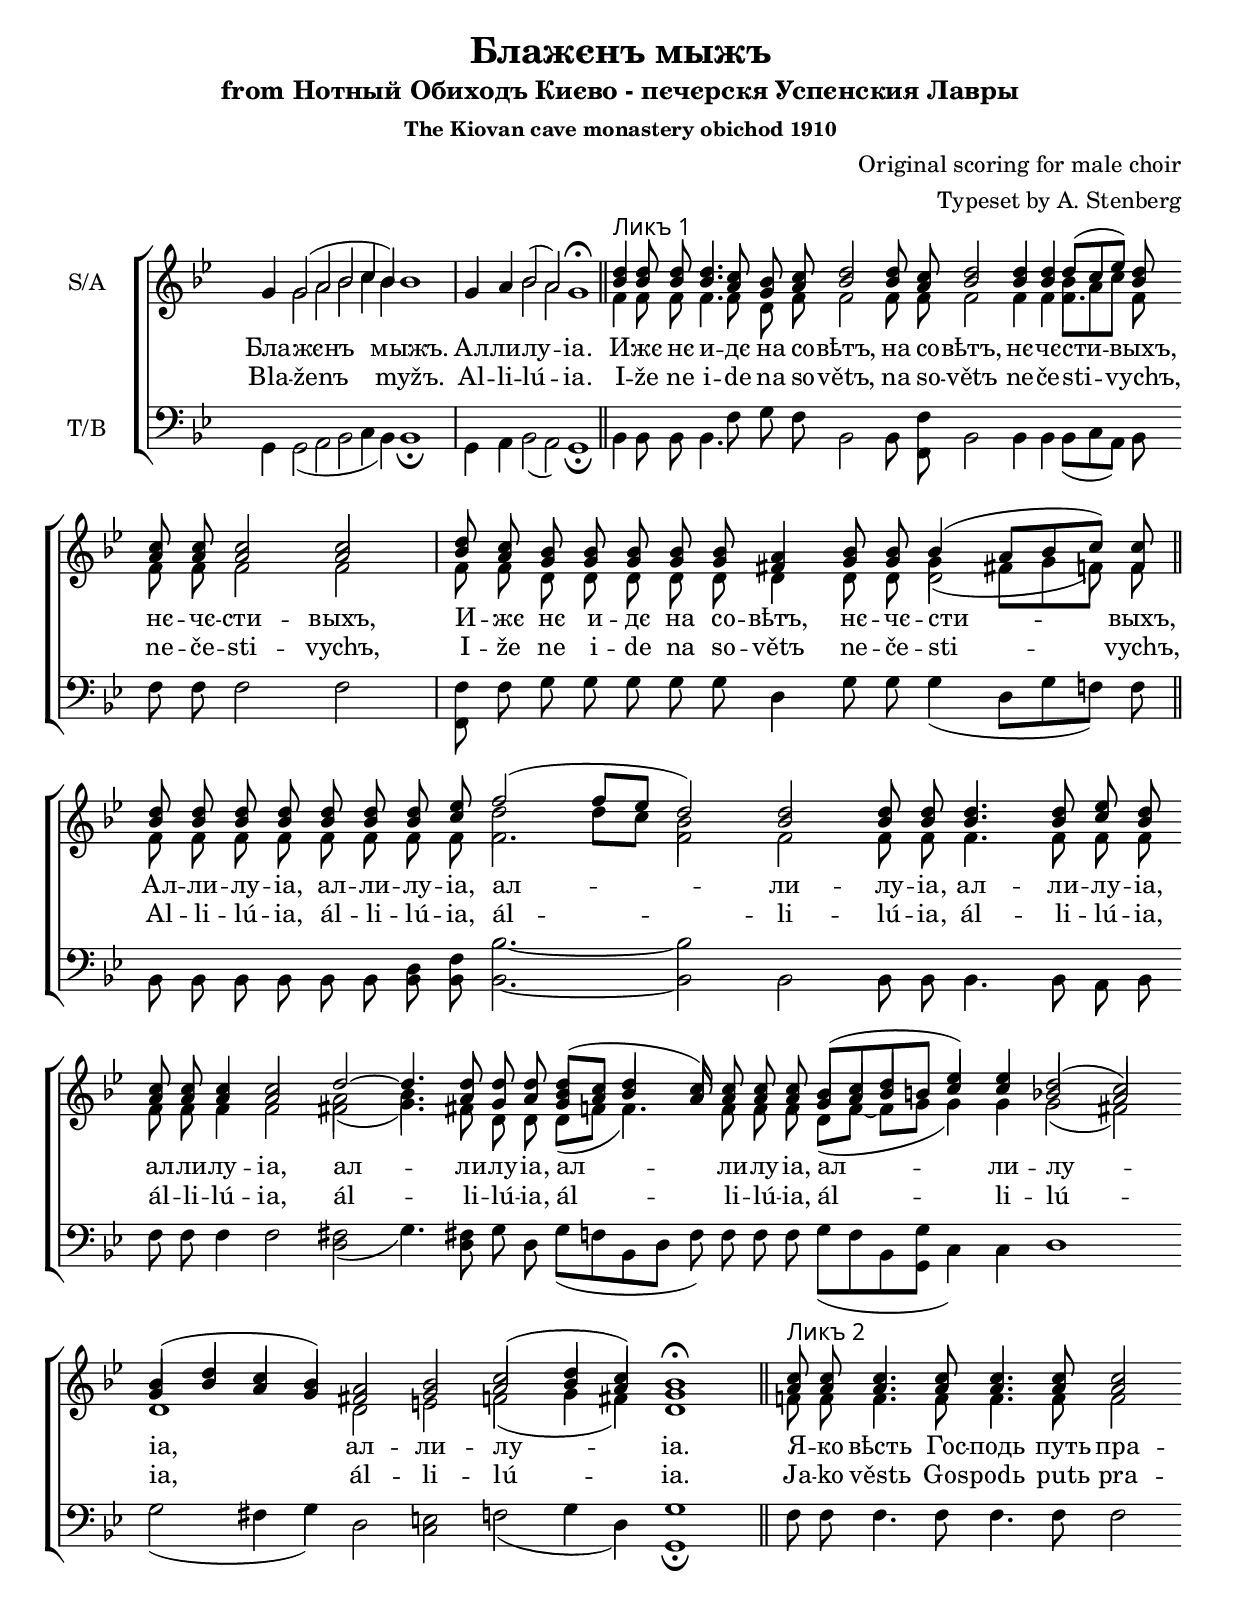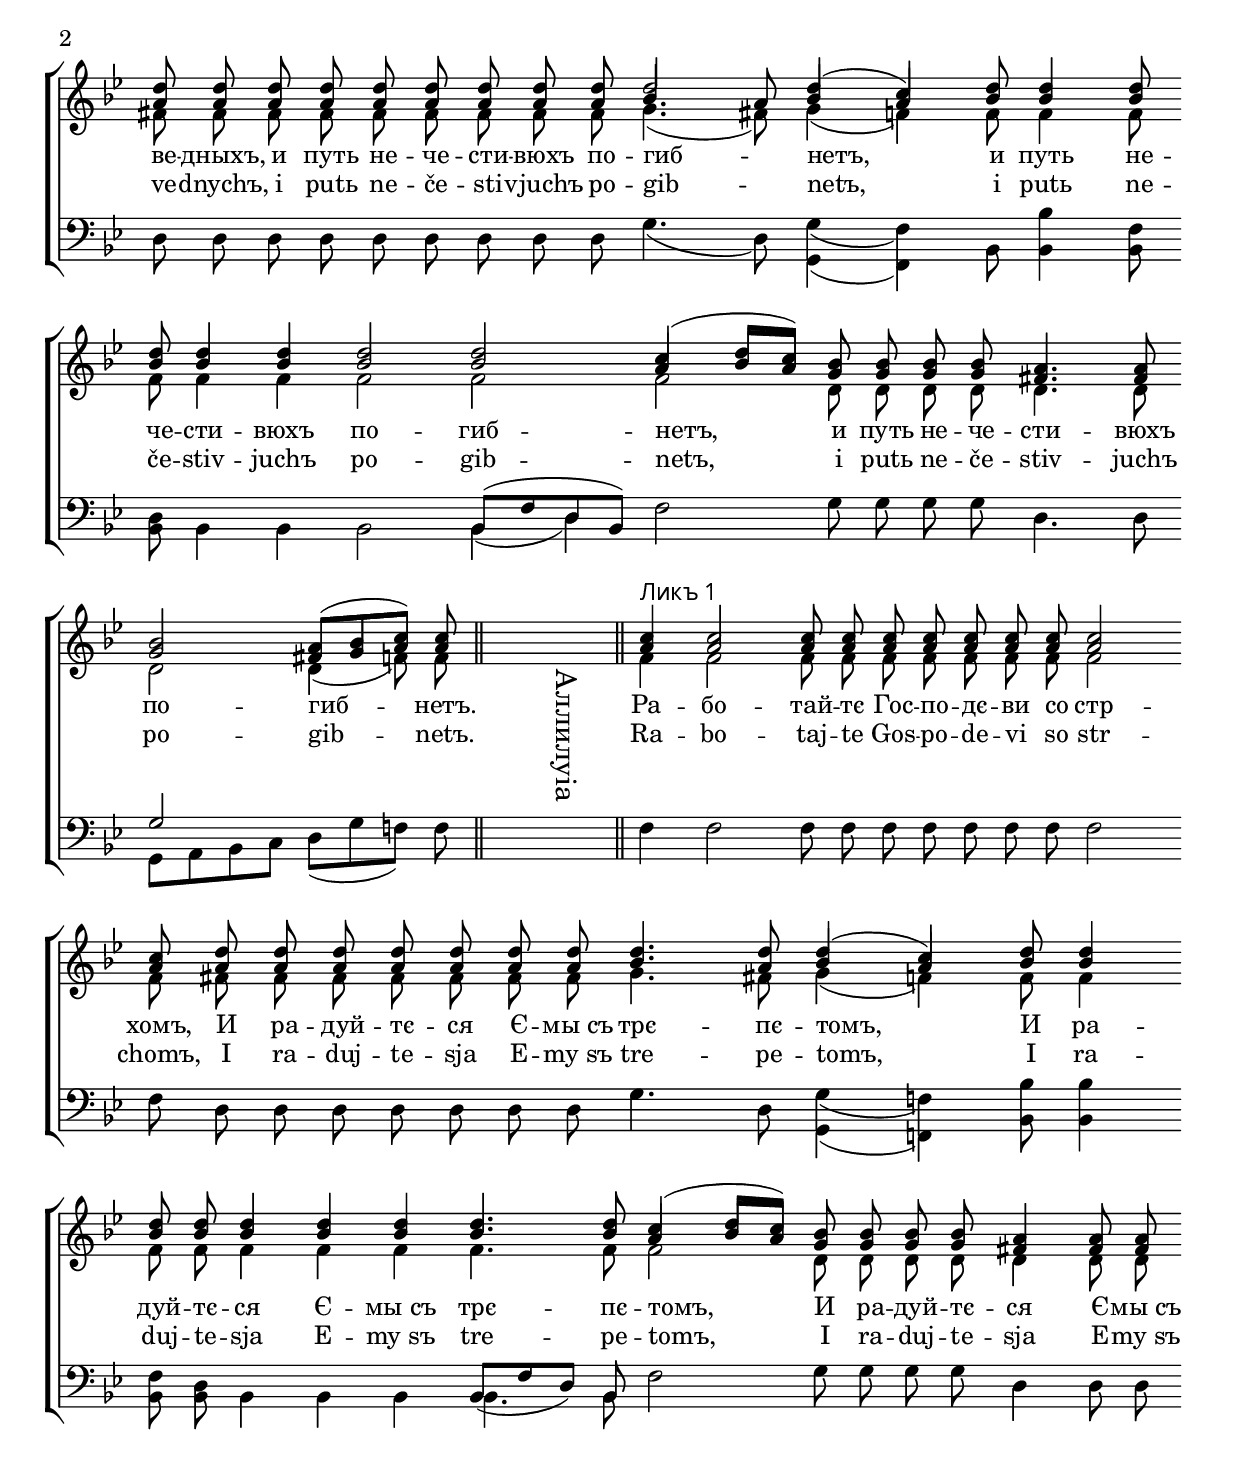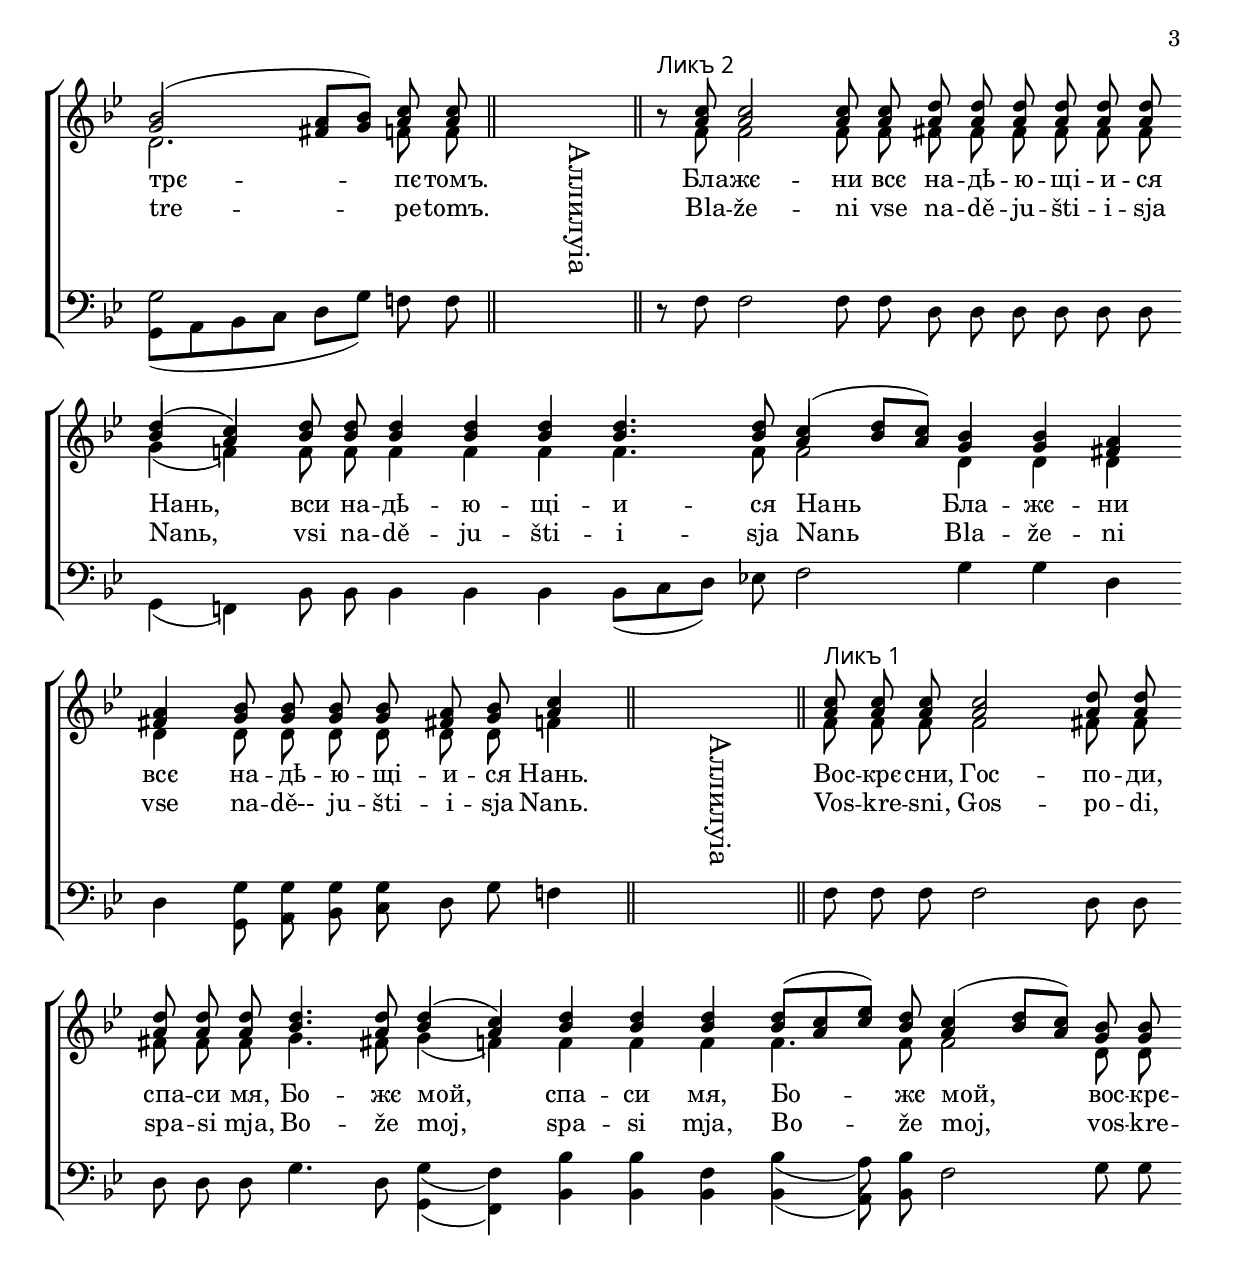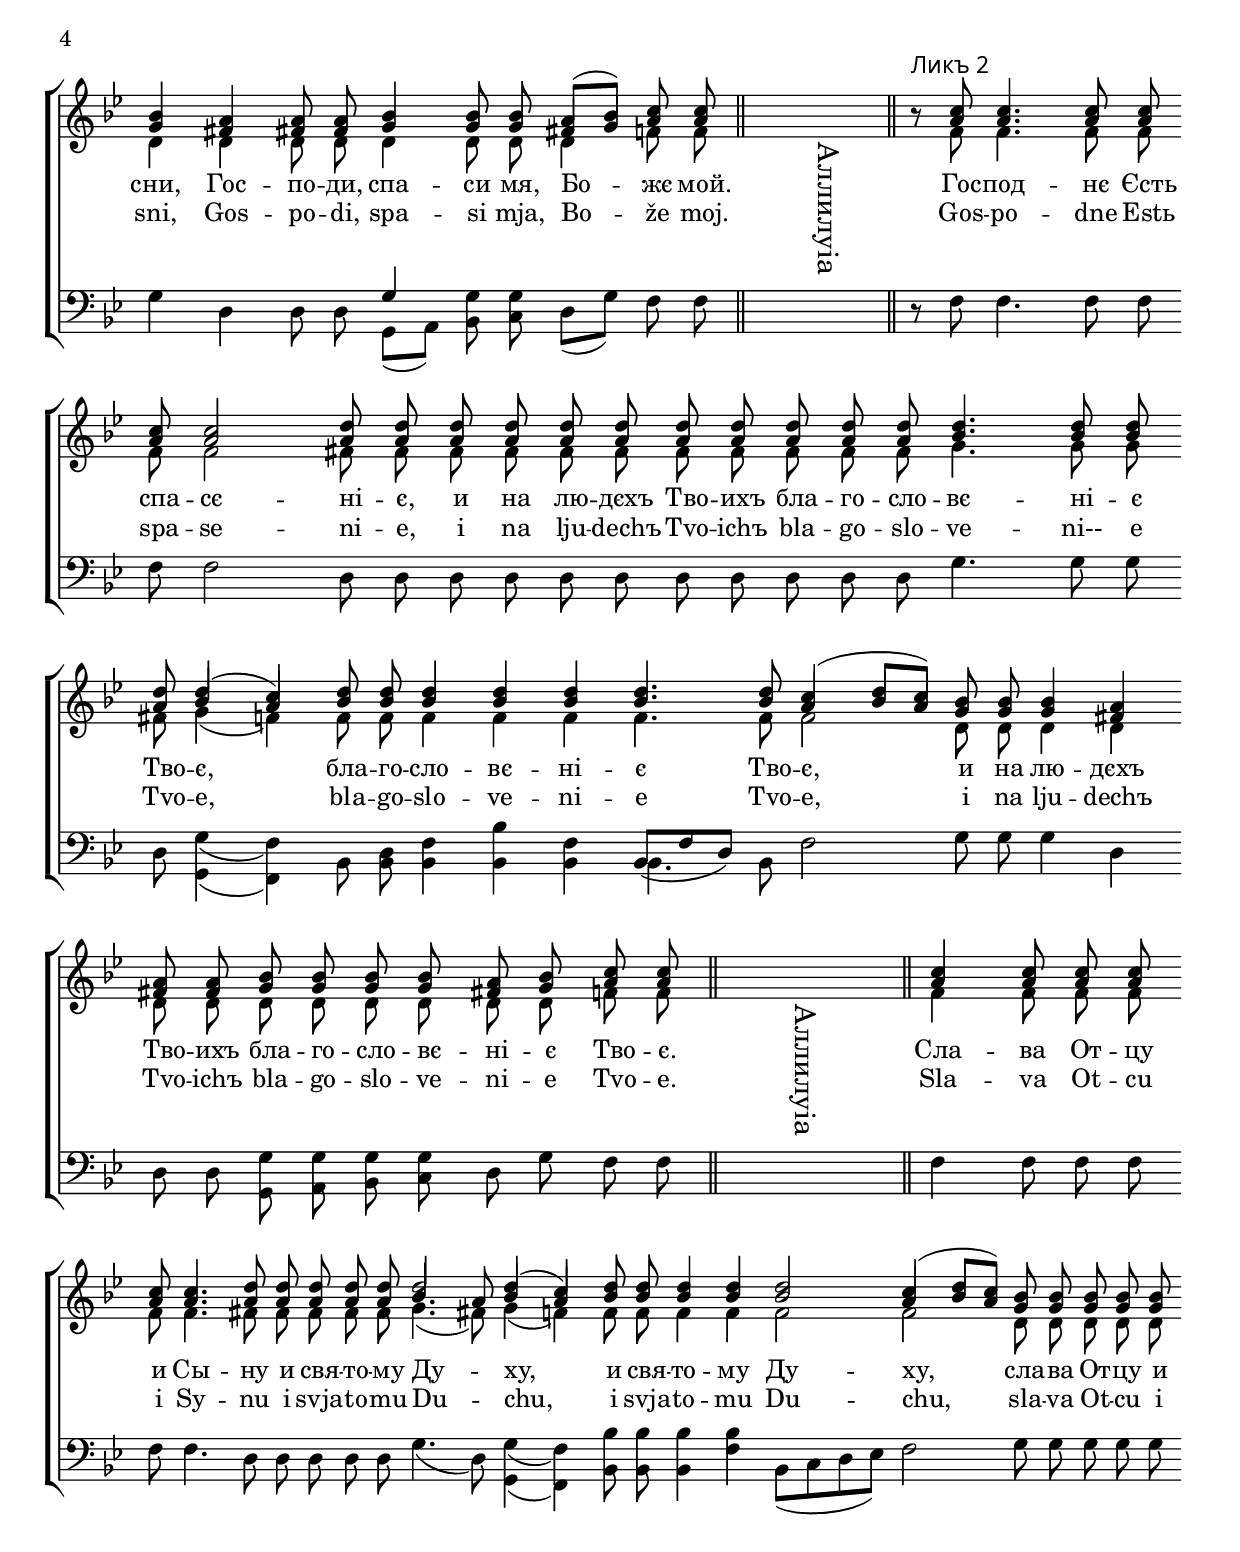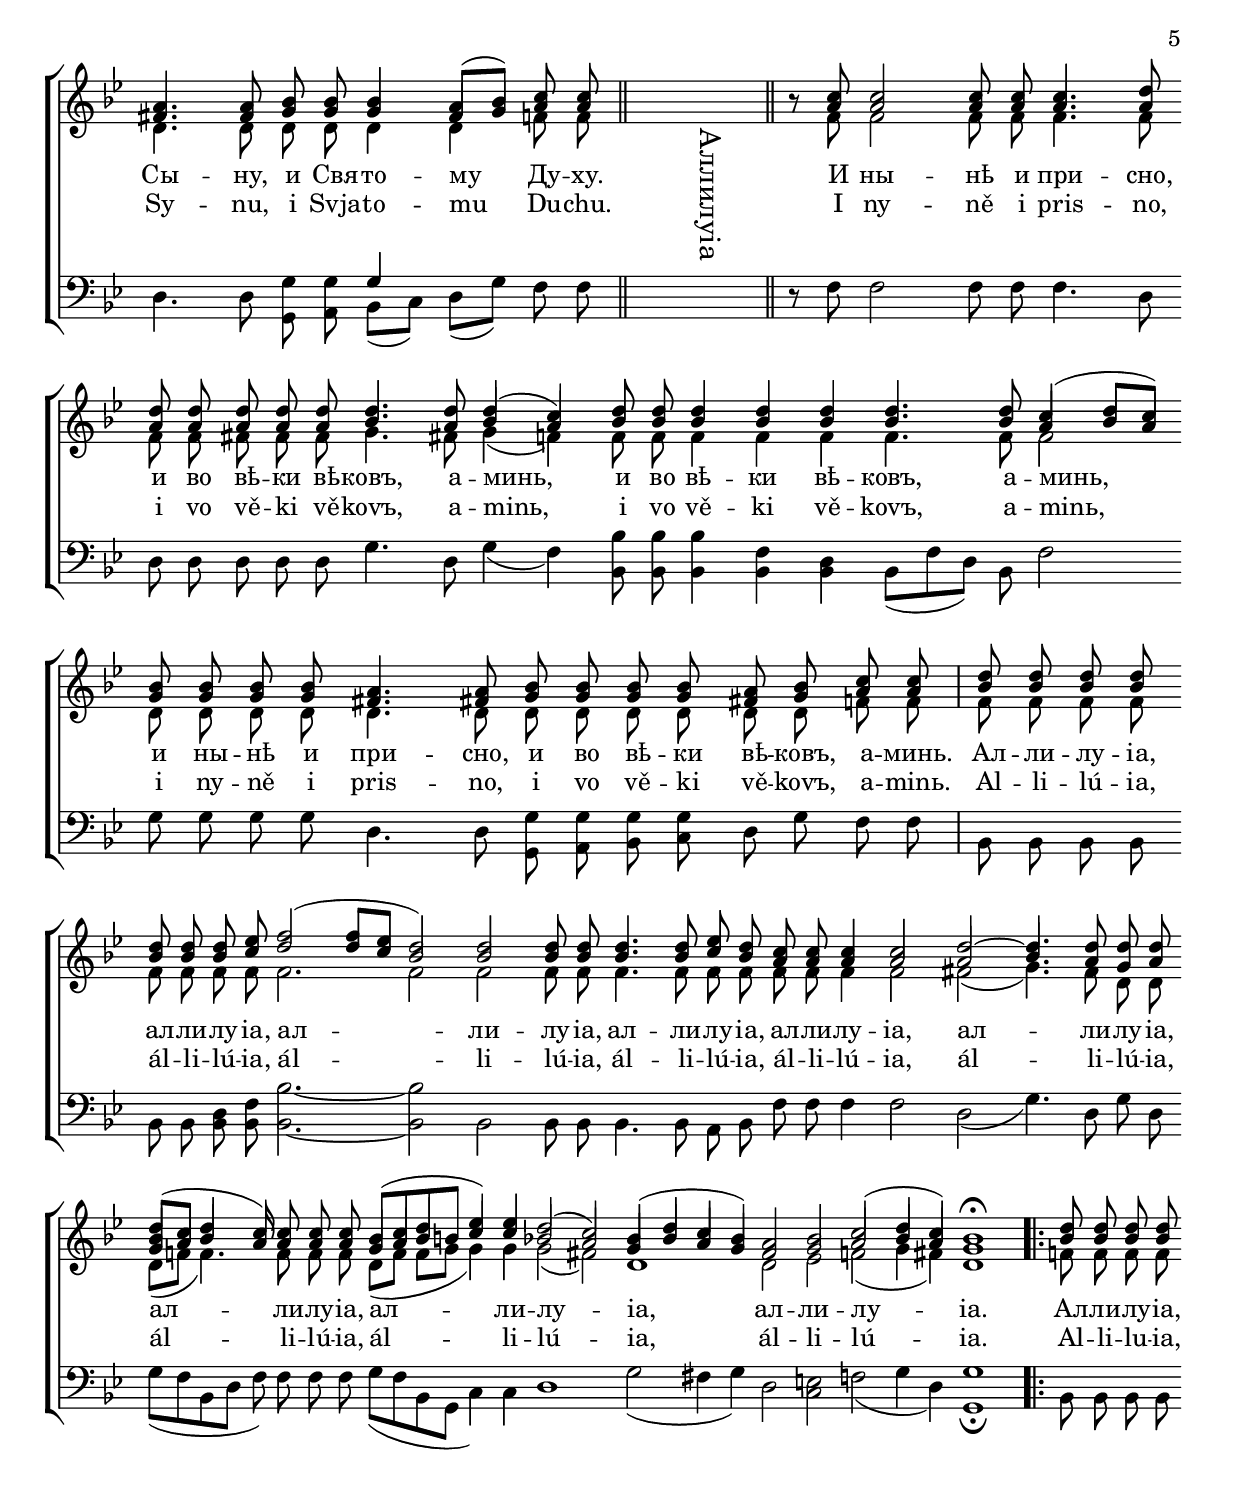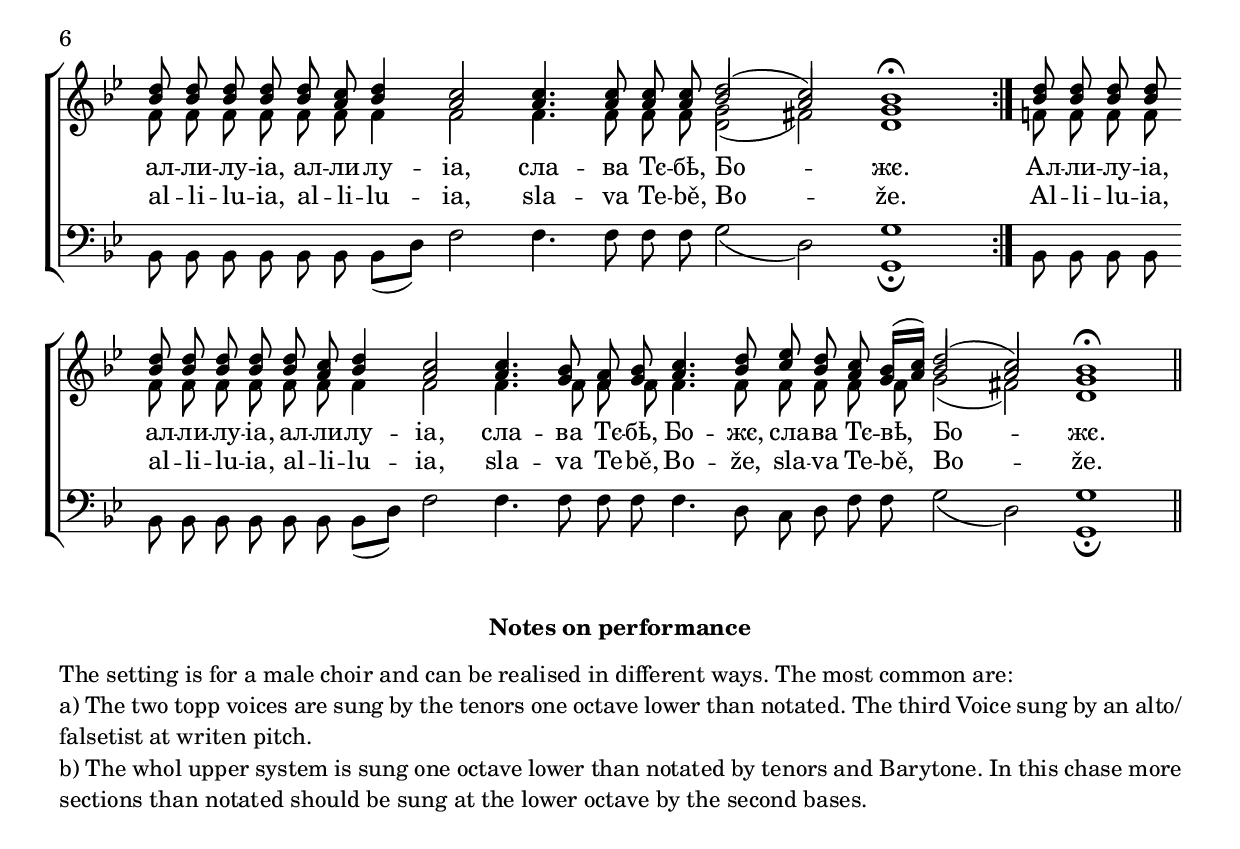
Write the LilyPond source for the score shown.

%%created monday 11.2 2008 kl. 8.20

\version "2.20.0"


\header {

  title = \markup {

                    "Блажєнъ мыжъ"}

  subtitle = \markup {

                      "from Нотный Обиходъ Києво - пєчєрскя Успєнския Лавры" }

  subsubtitle = "The Kiovan cave monastery obichod 1910"
  
  composer = "Original scoring for male choir"

  arranger = "Typeset by A. Stenberg"

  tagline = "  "

}


verse= \lyricmode {

%  \override Score.LyricText.font-name = "ChurchSlavonicTranscript"

  Бла -- жєнъ мыжъ. Ал -- ли -- лy -- iа.

  И -- жє нє и -- дє на cо -- вѣтъ, на со -- вѣтъ, нє -- чє -- сти -- выхъ,

  нє -- чє -- сти -- выхъ,

  И -- жє нє и -- дє  на со -- вѣтъ, нє -- чє -- сти -- выхъ,


  Ал -- ли -- лy -- iа, aл -- ли -- лy -- iа, aл -- ли -- лy -- iа, aл -- ли -- лy -- iа,

  aл -- ли -- лy -- iа, aл -- ли -- лy -- iа, aл -- ли -- лy -- iа, aл -- ли -- лy

  -- iа, aл -- ли -- лy -- iа.


  Я -- ко вѣсть Гос -- подь путь пра -- ве -- дныхъ,

  и путь не -- че -- сти -- вюхъ по -- гиб -- нетъ,

  и путь не -- че -- сти -- вюхъ по -- гиб -- нетъ,

  и путь не -- че -- сти -- вюхъ по -- гиб -- нетъ.


  Ра -- бо -- тай -- тє Гос -- по -- дє -- ви со стр -- хомъ,

  И ра -- дуй -- тє -- ся Є -- мы_съ трє -- пє -- томъ,

  И ра -- дуй -- тє -- ся Є -- мы_съ трє -- пє -- томъ,

  И ра -- дуй -- тє -- ся Є -- мы_съ трє -- пє -- томъ.


  Бла -- жє -- ни всє на -- дѣ -- ю -- щi -- и -- ся Нань,

  вси на -- дѣ -- ю -- щi -- и -- ся Нань

  Бла -- жє -- ни всє на -- дѣ -- ю -- щi -- и -- ся Нань.


  Вос -- крє -- сни, Гос -- по -- ди, спа -- си мя, Бо -- жє мой,

  спа -- си мя, Бо -- жє мой,

  вос -- крє -- сни, Гос -- по -- ди, спа -- си мя, Бо -- жє мой.


  Гос -- под -- нє Єсть

  спа -- сє -- нi -- є, и на лю -- дєхъ Тво -- ихъ

  бла -- го -- сло -- вє -- нi -- є

  Тво -- є, бла -- го -- сло -- вє -- нi -- є Тво -- є,

  и на лю -- дєхъ

  Тво -- ихъ бла -- го -- сло -- вє -- нi -- є Тво -- є.


  Сла -- ва От -- цу

  и Сы -- ну и свя -- то -- му Ду -- ху, и свя -- то -- му Ду -- ху,

  сла -- ва От -- цу и Сы -- ну, и Свя -- то -- му Ду -- ху.


  И ны -- нѣ и при -- сно, и во

  вѣ -- ки вѣ -- ковъ, а -- минь, и во вѣ -- ки вѣ -- ковъ, а -- минь,

  и ны -- нѣ и при -- сно, и во вѣ -- ки вѣ -- ковъ, а -- минь.


  Ал -- ли -- лy -- iа, aл -- ли -- лy -- iа, aл -- ли -- лy -- iа, aл -- ли -- лy -- iа,

  aл -- ли -- лy -- iа, aл -- ли -- лy -- iа, aл -- ли -- лy -- iа, aл -- ли -- лy

  -- iа, aл -- ли -- лy -- iа.


  Ал -- ли -- лу -- iа,

  ал -- ли -- лу -- iа, ал -- ли -- лу -- iа, сла -- ва Тє -- бѣ, Бо -- жє.


  Ал -- ли -- лу -- iа,

  ал -- ли -- лу -- iа, ал -- ли -- лу -- iа, сла -- ва Тє -- бѣ, Бо -- жє,

  сла -- ва Тє -- вѣ, Бо -- жє.

}


verseMidi= \lyricmode {

%  \override Score.LyricText.font-name = "ChurchSlavonicTranscript"

  Бла -- жєнъ мыжъ. Ал -- ли -- лy -- iа.

  И -- жє нє и -- дє на cо -- вѣтъ, на со -- вѣтъ, нє -- чє -- сти -- выхъ,

  нє -- чє -- сти -- выхъ,

  И -- жє нє и -- дє  на со -- вѣтъ, нє -- чє -- сти -- выхъ,


  Ал -- ли -- лy -- iа, aл -- ли -- лy -- iа, aл -- ли -- лy -- iа, aл -- ли -- лy -- iа,

  aл -- ли -- лy -- iа, aл -- ли -- лy -- iа, aл -- ли -- лy -- iа, aл -- ли -- лy

  -- iа, aл -- ли -- лy -- iа.


  Я -- ко вѣсть Гос -- подь путь пра -- ве -- дныхъ,

  и путь не -- че -- сти -- вюхъ по -- гиб -- нетъ,

  и путь не -- че -- сти -- вюхъ по -- гиб -- нетъ,

  и путь не -- че -- сти -- вюхъ по -- гиб -- нетъ.


  Ал -- ли -- лy -- iа, aл -- ли -- лy -- iа, aл -- ли -- лy -- iа, aл -- ли -- лy -- iа,

  aл -- ли -- лy -- iа, aл -- ли -- лy -- iа, aл -- ли -- лy -- iа, aл -- ли -- лy

  -- iа, aл -- ли -- лy -- iа.


  Ра -- бо -- тай -- тє Гос -- по -- дє -- ви со стр -- хомъ,

  И ра -- дуй -- тє -- ся Є -- мы_съ трє -- пє -- томъ,

  И ра -- дуй -- тє -- ся Є -- мы_съ трє -- пє -- томъ,

  И ра -- дуй -- тє -- ся Є -- мы_съ трє -- пє -- томъ.


  Ал -- ли -- лy -- iа, aл -- ли -- лy -- iа, aл -- ли -- лy -- iа, aл -- ли -- лy -- iа,

  aл -- ли -- лy -- iа, aл -- ли -- лy -- iа, aл -- ли -- лy -- iа, aл -- ли -- лy

  -- iа, aл -- ли -- лy -- iа.


  Бла -- жє -- ни всє на -- дѣ -- ю -- щi -- и -- ся Нань,

  вси на -- дѣ -- ю -- щi -- и -- ся Нань

  Бла -- жє -- ни всє на -- дѣ -- ю -- щi -- и -- ся Нань.


  Ал -- ли -- лy -- iа, aл -- ли -- лy -- iа, aл -- ли -- лy -- iа, aл -- ли -- лy -- iа,

  aл -- ли -- лy -- iа, aл -- ли -- лy -- iа, aл -- ли -- лy -- iа, aл -- ли -- лy

  -- iа, aл -- ли -- лy -- iа.


  Вос -- крє -- сни, Гос -- по -- ди, спа -- си мя, Бо -- жє мой,

  спа -- си мя, Бо -- жє мой,

  вос -- крє -- сни, Гос -- по -- ди, спа -- си мя, Бо -- жє мой.


  Ал -- ли -- лy -- iа, aл -- ли -- лy -- iа, aл -- ли -- лy -- iа, aл -- ли -- лy -- iа,

  aл -- ли -- лy -- iа, aл -- ли -- лy -- iа, aл -- ли -- лy -- iа, aл -- ли -- лy

  -- iа, aл -- ли -- лy -- iа.


  Гос -- под -- нє Єсть

  спа -- сє -- нi -- є, и на лю -- дєхъ Тво -- ихъ

  бла -- го -- сло -- вє -- нi -- є

  Тво -- є, бла -- го -- сло -- вє -- нi -- є Тво -- є,

  и на лю -- дєхъ

  Тво -- ихъ бла -- го -- сло -- вє -- нi -- є Тво -- є.


  Сла -- ва От -- цу

  и Сы -- ну и свя -- то -- му Ду -- ху, и свя -- то -- му Ду -- ху,

  сла -- ва От -- цу и Сы -- ну, и Свя -- то -- му Ду -- ху.


  И ны -- нѣ и при -- сно, и во

  вѣ -- ки вѣ -- ковъ, а -- минь, и во вѣ -- ки вѣ -- ковъ, а -- минь,

  и ны -- нѣ и при -- сно, и во вѣ -- ки вѣ -- ковъ, а -- минь.


  Ал -- ли -- лy -- iа, aл -- ли -- лy -- iа, aл -- ли -- лy -- iа, aл -- ли -- лy -- iа,

  aл -- ли -- лy -- iа, aл -- ли -- лy -- iа, aл -- ли -- лy -- iа, aл -- ли -- лy

  -- iа, aл -- ли -- лy -- iа.


  Ал -- ли -- лу -- iа,

  ал -- ли -- лу -- iа, ал -- ли -- лу -- iа, сла -- ва Тє -- бѣ, Бо -- жє.


  Ал -- ли -- лу -- iа,

  ал -- ли -- лу -- iа, ал -- ли -- лу -- iа, сла -- ва Тє -- бѣ, Бо -- жє.


  Ал -- ли -- лу -- iа,

  ал -- ли -- лу -- iа, ал -- ли -- лу -- iа, сла -- ва Тє -- бѣ, Бо -- жє,

  сла -- ва Тє -- вѣ, Бо -- жє.

}



verseTrL = \lyricmode {

  Bla -- ženъ myžъ. Al -- li -- lú -- іa.

  I -- že ne i -- de na so -- větъ, na so -- větъ ne -- če -- sti -- vychъ,

  ne -- če -- sti -- vychъ,

  I -- že ne i -- de na so -- větъ ne -- če -- sti -- vychъ,


  Al -- li -- lú -- іa, ál -- li -- lú -- іa, ál -- li -- lú -- іa, ál -- li -- lú -- іa,

  ál -- li -- lú -- іa, ál -- li -- lú -- іa, ál -- li -- lú -- іa, ál -- li -- lú -- іa, ál -- li -- lú -- іa.


  Ja -- ko věstь Gos -- podь putь pra -- ve -- dnychъ,

  i putь ne -- če -- sti -- vjuchъ po -- gib -- netъ,

  i putь ne -- če -- stiv -- juchъ po -- gib -- netъ,

  i putь ne -- če -- stiv -- juchъ po -- gib -- netъ.


  Ra -- bo -- taj -- te Gos -- po -- de -- vi so str -- chomъ,

  I ra -- duj -- te -- sja E -- "my sъ" tre -- pe -- tomъ,

  I ra -- duj -- te -- sja E -- "my sъ" tre -- pe -- tomъ,

  I ra -- duj -- te -- sja E -- "my sъ" tre -- pe -- tomъ.


  Bla -- že -- ni vse na -- dě -- ju -- štі -- i -- sja Nanь,

  vsi na -- dě -- ju -- štі -- i -- sja Nanь

  Bla -- že -- ni vse na -- dě-- ju -- štі -- i -- sja Nanь.


  Vos -- kre -- sni, Gos -- po -- di, spa -- si mja,

  Bo -- že moj,

  spa -- si mja, Bo -- že moj,

  vos -- kre -- sni, Gos -- po -- di, spa -- si mja,

  Bo -- že moj.


  Gos -- po -- dne Estь

  spa -- se -- nі -- e, i na lju -- dechъ Tvo -- ichъ

  bla -- go -- slo -- ve -- nі-- e

  Tvo -- e, bla -- go -- slo -- ve -- nі -- e Tvo -- e,

  i na lju -- dechъ

  Tvo -- ichъ bla -- go -- slo -- ve -- nі -- e Tvo -- e.


  Sla -- va Ot -- cu

  i Sy -- nu i svja -- to -- mu Du -- chu, i svja -- to -- mu Du -- chu,

  sla -- va Ot -- cu i Sy -- nu, i Svja -- to -- mu Du -- chu.


  I ny -- ně i pris -- no, i vo

  vě -- ki vě -- kovъ, a -- minь, i vo vě -- ki vě -- kovъ, a -- minь,

  i ny -- ně i pris -- no, i vo vě -- ki vě -- kovъ, a -- minь.


  Al -- li -- lú -- іa, ál -- li -- lú -- іa, ál -- li -- lú -- іa, ál -- li -- lú -- іa,

  ál -- li -- lú -- іa, ál -- li -- lú -- іa, ál -- li -- lú -- іa, ál -- li -- lú -- іa, ál -- li -- lú -- іa.


  Al -- li -- lu -- іa,

  al -- li -- lu -- іa, al -- li -- lu -- іa, sla -- va Te -- bě, Bo -- že.


  Al -- li -- lu -- іa,

  al -- li -- lu -- іa, al -- li -- lu -- іa, sla -- va Te -- bě, Bo -- že,

  sla -- va Te -- bě, Bo -- že.

}

verseTrLmidi = \lyricmode {

  Bla -- ženъ myžъ. Al -- li -- lú -- іa.

  I -- že ne i -- de na [s]o -- větъ, na so -- větъ ne -- če -- sti -- vychъ,

  ne -- če -- sti -- vychъ,

  I -- že ne i -- de na so -- větъ ne -- če -- sti -- vychъ,


  Al -- li -- lú -- іa, ál -- li -- lú -- іa, ál -- li -- lú -- іa, ál -- li -- lú -- іa,

  ál -- li -- lú -- іa, ál -- li -- lú -- іa, ál -- li -- lú -- іa, ál -- li -- lú -- іa, ál -- li -- lú -- іa.


  Ja -- ko věstь Gos -- podь putь pra -- ve -- dnychъ,

  i putь ne -- če -- sti -- vjuchъ po -- gib -- netъ,

  i putь ne -- če -- stiv -- juchъ po -- gib -- netъ,

  i putь ne -- če -- stiv -- juchъ po -- gib -- netъ.


  Al -- li -- lú -- іa, ál -- li -- lú -- іa, ál -- li -- lú -- іa, ál -- li -- lú -- іa,

  ál -- li -- lú -- іa, ál -- li -- lú -- іa, ál -- li -- lú -- іa, ál -- li -- lú -- іa, ál -- li -- lú -- іa.


  Ra -- bo -- taj -- te Gos -- po -- de -- vi so str -- chomъ,

  I ra -- duj -- te -- sja E -- "my sъ" tre -- pe -- tomъ,

  I ra -- duj -- te -- sja E -- "my sъ" tre -- pe -- tomъ,

  I ra -- duj -- te -- sja E -- "my sъ" tre -- pe -- tomъ.


  Al -- li -- lú -- іa, ál -- li -- lú -- іa, ál -- li -- lú -- іa, ál -- li -- lú -- іa,

  ál -- li -- lú -- іa, ál -- li -- lú -- іa, ál -- li -- lú -- іa, ál -- li -- lú -- іa, ál -- li -- lú -- іa.


  Bla -- že -- ni vse na -- dě -- ju -- štі -- i -- sja Nanь,

  vsi na -- dě -- ju -- štі -- i -- sja Nanь

  Bla -- že -- ni vse na -- dě-- ju -- štі -- i -- sja Nanь.


  Al -- li -- lú -- іa, ál -- li -- lú -- іa, ál -- li -- lú -- іa, ál -- li -- lú -- іa,

  ál -- li -- lú -- іa, ál -- li -- lú -- іa, ál -- li -- lú -- іa, ál -- li -- lú -- іa, ál -- li -- lú -- іa.


  Vos -- kre -- sni, Gos -- po -- di, spa -- si mja,

  Bo -- že moj,

  spa -- si mja, Bo -- že moj,

  vos -- kre -- sni, Gos -- po -- di, spa -- si mja,

  Bo -- že moj.


  Al -- li -- lú -- іa, ál -- li -- lú -- іa, ál -- li -- lú -- іa, ál -- li -- lú -- іa,

  ál -- li -- lú -- іa, ál -- li -- lú -- іa, ál -- li -- lú -- іa, ál -- li -- lú -- іa, ál -- li -- lú -- іa.


  Gos -- po -- dne Estь

  spa -- se -- nі -- e, i na lju -- dechъ Tvo -- ichъ

  bla -- go -- slo -- ve -- nі-- e

  Tvo -- e, bla -- go -- slo -- ve -- nі -- e Tvo -- e,

  i na lju -- dechъ

  Tvo -- ichъ bla -- go -- slo -- ve -- nі -- e Tvo -- e.


  Al -- li -- lú -- іa, ál -- li -- lú -- іa, ál -- li -- lú -- іa, ál -- li -- lú -- іa,

  ál -- li -- lú -- іa, ál -- li -- lú -- іa, ál -- li -- lú -- іa, ál -- li -- lú -- іa, ál -- li -- lú -- іa.


  Sla -- va Ot -- cu

  i Sy -- nu i svja -- to -- mu Du -- chu, i svja -- to -- mu Du -- chu,

  sla -- va Ot -- cu i Sy -- nu, i Svja -- to -- mu Du -- chu.


  Al -- li -- lú -- іa, ál -- li -- lú -- іa, ál -- li -- lú -- іa, ál -- li -- lú -- іa,

  ál -- li -- lú -- іa, ál -- li -- lú -- іa, ál -- li -- lú -- іa, ál -- li -- lú -- іa, ál -- li -- lú -- іa.


  I ny -- ně i pris -- no, i vo

  vě -- ki vě -- kovъ, a -- minь, i vo vě -- ki vě -- kovъ, a -- minь,

  i ny -- ně i pris -- no, i vo vě -- ki vě -- kovъ, a -- minь.


  Al -- li -- lú -- іa, ál -- li -- lú -- іa, ál -- li -- lú -- іa, ál -- li -- lú -- іa,

  ál -- li -- lú -- іa, ál -- li -- lú -- іa, ál -- li -- lú -- іa, ál -- li -- lú -- іa, ál -- li -- lú -- іa.


  Al -- li -- lu -- іa,

  al -- li -- lu -- іa, al -- li -- lu -- іa, sla -- va Te -- bě, Bo -- že.


  Al -- li -- lu -- іa,

  al -- li -- lu -- іa, al -- li -- lu -- іa, sla -- va Te -- bě, Bo -- že.


  Al -- li -- lu -- іa,

  al -- li -- lu -- іa, al -- li -- lu -- іa, sla -- va Te -- bě, Bo -- že,

  sla -- va Te -- bě, Bo -- že.

}

blachen_myz_soprano = {

  %s4 s1*3

  %s2 s1*2

  	g4 g2( a bes c4 bes) bes1  \bar "|"

  	g4 a bes2( a) g1-\fermata \bar "||"


  d'4%^\markup {\override #'(font-name . "ChurchSlavonicTranscript") "Ликъ 1"}

  d8 d d4. c8 bes c d2 d8 c d2 d4 d d8[( c es]) d \break \bar ""

  c8 c c2 c \bar "|"

  d8 c bes bes bes bes bes a4 bes8 bes bes4( a8[ bes c]) c \break \bar "||"

}

alliluia_soprano = {

  d8 d d d d d d es f2( f8[ es] d2) d d8 d d4. d8 es d \break \bar ""

  c8 c c4 c2 d2~ d4. d8 d d d[( c] d4 c8) c c c \once \override Voice.Beam.transparent =##t bes[\melisma c] d4 es4\melismaEnd es d2( c) \break \bar ""

  bes4( d c bes) a2 bes c( d4 c) bes1-\fermata \noBreak \bar "||"

}

jako_vest_soprano = {

  c8%^\markup {\override #'(font-name . "ChurchSlavonicTranscript") "Ликъ 2"}

  c c4. c8 c4. c8 c2 \break \bar ""

  d8 d d d d d d d d d2 d4( c) d8 d4 d8 \break \bar ""

  d8 d4 d d2 d c4( d8[ c]) bes bes bes bes a4. a8 \break \bar ""

  bes2 a8[( bes c]) c \bar "||"

}

Alliluia_rest = {

  s1 \bar "||"

}

rabotaite_gospode_soprano = {

  c4%^\markup {\override #'(font-name . "ChurchSlavonicTranscript") "Ликъ 1"}

  c2 c8 c c c c c c c2 \break \bar ""

  c8 d d d d d d d d4. d8 d4( c) d8 d4 \break \bar ""

  d8 d d4 d d d4. d8 c4( d8[ c]) bes8 bes bes bes a4 a8 a \break \bar ""

  bes2( a8[ bes]) c c \bar "||"

}

blachen_vse_soprano = {
  s8

  %b8\rest%^\markup {\override #'(font-name . "ChurchSlavonicTranscript") "Ликъ 2"}

  c8 c2 c8 c d d d d d d \break \bar ""

  d4( c) d8 d d4 d d d4. d8 c4( d8[ c]) bes4 bes a \break \bar ""

  a bes8 bes bes bes a bes c4

  \bar "||"

}

voskresni_gospodi_soprano = {

  c8  c c c2 d8 d \break \bar ""

  d8 d d d4. d8 d4( c) d d d d8[( c es]) d c4( d8[ c]) bes bes \break \bar ""

  bes4 a a8 a bes4 bes8 bes a[( bes]) c c \bar "||"

}

gospodne_est_soprano = {
  s8

  %b8\rest^\markup {\override #'(font-name . "ChurchSlavonicTranscript") "Ликъ 2"}

  c8 c4. c8 c \break \bar ""

  c8 c2 d8 d d d d d d d d d d d4. d8 d \break \bar ""

  d8 d4( c) d8 d d4 d d d4. d8 c4( d8[ c]) bes bes bes4 a \break \bar ""

  a8 a bes bes bes bes a bes c c \bar "||"

}

slava_otsu_soprano = {

  c4 c8 c c \break \bar ""

  c8 c4. d8 d d d d d2 d4( c) d8 d d4 d d2 c4( d8[ c])

  bes8 bes bes bes  bes \break \bar "" a4. a8 bes8 bes bes4 a8[( bes])c c \bar "||"

}

i_ninje_soprano = {

  s8 c8 c2 c8 c c4. d8 \break \bar "" d d

  d8 d d d4. d8 d4( c) d8 d d4 d d d4. d8 c4( d8[ c]) \break \bar ""

  bes8 bes bes bes a4. a8 bes8 bes bes bes a bes c c \bar "|"


  d8 d d d \break \bar ""

  d d d es f2( f8[ es] d2) d d8 d d4. d8 es d c8 c c4 c2 d2~ d4. d8 d d \break \bar""

  d[( c] d4 c8) c c c \once \override Voice.Beam.transparent =##t bes[ c] d4 es4 es d2( c) bes4( d c bes) a2 bes

  c( d4 c) bes1-\fermata \noBreak


  \repeat volta2 {

    d8 d d d \break \bar ""

    d d d d d c d4 c2 c4. c8 c c d2( c) bes1-\fermata

  }


  d8 d d d \break \bar ""

  d8 d d d d c d4 c2 c4. bes8 a bes c4. d8 es d c s8

  d2( c) bes1-\fermata \bar "||"

}

soprano = \relative c'' {

  \cadenzaOn

  \autoBeamOff

  \stemUp

  \slurUp

  \blachen_myz_soprano

  \alliluia_soprano

  \jako_vest_soprano

  \Alliluia_rest

  \rabotaite_gospode_soprano

  \Alliluia_rest

  \blachen_vse_soprano

  \Alliluia_rest

  \voskresni_gospodi_soprano

  \Alliluia_rest

  \gospodne_est_soprano

  \Alliluia_rest

  \slava_otsu_soprano

  \Alliluia_rest

  \i_ninje_soprano

}

blachen_myz_alto = {

  s4 s1*3

  s2 s1*2


  f4 f8 f f4. f8 d f f2 f8 f f2 f4 f f4. f8

  f8 f f2 f

  f8 f d d d d d d4 d8 d d2( f8) f

}

alliluja_alto = {

  f8 f f f f f f f f2. f2 f f8 f f 4. f8 f f

  f8 f f4 f2 fis( g4.) fis!8 d d d[( f] f4.) f8 f f d[( f~] f[ g] g4) g g2( fis)

  d1 d2 e2 f2( g4 fis) d1


}

jako_vjest_alto = {

  f8 f f4. f8 f4. f8 f2

  fis8 fis fis fis fis fis fis fis fis g4.( fis!8) g4( f) f8 f4 f8

  f f4 f f2 f f2 d8 d d d d4. d8

  d2 d4( f8) f

}

Alliluia_rest = {

  s1

}

rabotaite_gospode_alto = {

  f4 f2 f8 f f f f f f f2

  f8 fis fis fis fis fis fis fis g4. fis!8 g4( f) f8 f4

  f8 f f4 f f f4. f8 f2 d8 d d d d4 d8 d

  d2. f!8 f

}

blachen_vse_alto = {

  s8 f8 f2 f8 f fis! fis fis fis fis fis

  g4( f!) f8 f f4 f f f4. f8 f2 d4 d d

  d4 d8 d d d d d f!4

}

voskreseni_gospodi_alto = {

  f8 f f f2 fis!8 fis

  fis!8 fis fis g4. fis!8 g4( f) f f f f4. f8 f2 d8 d

  d4 d d8 d d4 d8 d d4 f8 f

}

gospodne_est_alto = {

  s8 f8 f4. f8 f

  f8 f2 fis!8 fis fis fis fis fis fis fis fis fis fis g4. g8 g

  fis!8 g4( f) f8 f f4 f f f4. f8 f2 d8 d d4 d

  d8 d d d d d d d f! f

}

slava_otsu_alto = {

  f4 f8 f f

  f8 f4. fis!8 fis fis fis fis g4.(  fis!8) g4( f!) f8 f f4 f f2 f

  d8 d d d d d4. d8 d d d4 d f!8 f

}

i_ninje_alto = {


  s8 f8 f2 f8 f f4. f8 f f

  fis!8 fis fis g4. fis!8 g4( f) f8 f f4 f f f4. f8 f2

  d8 d d d d4. d8 d d d d d d f! f

  f8 f f f

  f f f f f2. f2 f f8 f f 4. f8 f f f8 f f4 f2 fis( g4.) fis8 d d

  d[( f] f4.) f8 f f d[( f] f[ g] g4) g g2( fis) d1 d2 e2 f2( g4 fis) d1


  \repeat volta2 {
    f8 f f f

    f f f f f f f4 f2 f4. f8 f f <g d>2( fis) d1

  }
  f8 f f f

  f8 f f f f f f4 f2 f4. f8 f f f4. f8 f f f f g2( fis) d1

}

alto = {

  \autoBeamOff

  \blachen_myz_alto

  \alliluja_alto

  \jako_vjest_alto

  \Alliluia_rest

  \rabotaite_gospode_alto

  \Alliluia_rest

  \blachen_vse_alto

  \Alliluia_rest

  \voskreseni_gospodi_alto

  \Alliluia_rest

  \gospodne_est_alto

  \Alliluia_rest

  \slava_otsu_alto

  \Alliluia_rest

  \i_ninje_alto


}


blachen_myz-Tenor = {

  %	s4 s1*3

  %	s2 s1*2

  g'4 g2\melisma a bes c4 bes\melismaEnd bes1  \bar "|"

  g4 a bes2\melisma a\melismaEnd g1-\fermata \bar "||"

  bes4^\markup {\override #'(font-name . "ChurchSlavonicTranscript") "Ликъ 1"}

  bes8 bes bes4. a8 g a bes2 bes8 a bes2 bes4 bes bes8[\melisma a c]\melismaEnd bes

  a8 a a2 a

  bes8 a g g g g g fis4 g8 g g4\melisma fis!8[ g f]\melismaEnd f


}

alleluia_tenor = {

  bes8 bes bes bes bes bes bes c d2\melisma d8[ c] bes2\melismaEnd bes2 bes8 bes bes4. bes8 c bes

  a8 a a4 a2 a2\melisma bes4.\melismaEnd a8 g8 a \stemUp \once \override Voice.Beam.transparent =##t <bes g>[\melisma a]  bes4 a8\melismaEnd a8 a a \once \slurUp g[( a bes b] c4) c bes2\melisma a\melismaEnd

  g4\melisma bes a g\melismaEnd fis!2 g a2\melisma bes4 a\melismaEnd g1


}

jako_vjest_tenor = {

  a8^\markup {\override #'(font-name . "ChurchSlavonicTranscript") "Ликъ 2"}

  a a4. a8 a4. a8 a2

  a8 a a a a a a a a bes4.\melisma a8\melismaEnd bes4\melisma a\melismaEnd bes8 bes4 bes8

  bes8 bes4 bes bes2 bes a4\melisma bes8[ a]\melismaEnd g8 g g g fis4. fis8

  g2 fis!8[\melisma g a]\melismaEnd a

}

alleluia_repete_tenor = {

  s2_\markup {  \rotate #-90.0  {  \huge  "Аллилуiа" }} s2

}

Rabotajte_gospode_tenor = {

  a4^\markup {\override #'(font-name . "ChurchSlavonicTranscript") "Ликъ 1"}

  a2 a8 a a a a a a a2

  a8 a a a a a a a bes4. a8 bes4\melisma a\melismaEnd bes8 bes4

  bes8 bes bes4 bes bes bes4. bes8 a4\melisma bes8[ a]\melismaEnd g8 g g g fis4 fis8 fis

  g2\melisma \once \override Voice.Beam.transparent =##t fis!8[ g]\melismaEnd a8 a

}

blacheni_vse_tenor = {

  bes8\rest^\markup {\override #'(font-name . "ChurchSlavonicTranscript") "Ликъ 2"}

  a8 a2 a8 a a a a a a a

  bes4\melisma a\melismaEnd bes8 bes bes4 bes bes bes4. bes8 a4\melisma \once \override Voice.Beam.transparent =##t bes8[ a]\melismaEnd g4 g fis

  fis!4 g8 g g g fis! g a4

}

voskresni_gospod_tenor = {

  a8^\markup {\override #'(font-name . "ChurchSlavonicTranscript") "Ликъ 1"} a a a2 a8 a

  a8 a a bes4. a8 bes4\melisma a\melismaEnd bes4 bes bes \once \override Voice.Beam.transparent =##t bes8[\melisma a c]\melismaEnd bes a4\melisma \once \override Voice.Beam.transparent =##t bes8[ a]\melismaEnd g8 g

  g4 fis! fis!8 fis g4 g8 g \once \override Voice.Beam.transparent =##t fis!8[\melisma g]\melismaEnd a a

}

gospodne_est_tenor = {

  b8\rest^\markup {\override #'(font-name . "ChurchSlavonicTranscript") "Ликъ 2"}

  a8 a4. a8 a

  a a2 a8 a a a a a a a a a a bes4. bes8 bes

  a8 bes4\melisma a\melismaEnd bes8 bes bes4 bes bes bes4. bes8 a4\melisma \once \override Voice.Beam.transparent =##t bes8[ a]\melismaEnd g g g4 fis!

  fis!8 fis g g g g fis! g a a

}

slava_otsu_tenor = {

  a4 a8 a a

  a8 a4. a8 a a a a bes4.\melisma a8\melismaEnd bes4\melisma a\melismaEnd bes8 bes bes4 bes bes2 a4\melisma \once \override Voice.Beam.transparent =##t bes8[ a]\melismaEnd

  g8 g g g g fis!4. fis8 g g g4 \once \override Voice.Beam.transparent =##t fis8[\melisma g]\melismaEnd a a



}

i_nyne_tenor = {

  b8 \rest a8 a2 a8 a a4. a8 a a

  a8 a a bes4. a8 bes4\melisma a\melismaEnd bes8 bes bes4 bes bes bes4. bes8 a4\melisma \once \override Voice.Beam.transparent =##t bes8[ a]\melismaEnd

  g8 g g g fis!4. fis!8 g8 g g g fis! g a a

  bes8 bes bes bes

  bes bes bes c d2(   d8[ c] bes2) bes2 bes8 bes bes4. bes8 c bes a8 a a4 a2 a2\melisma bes4.\melismaEnd a8 g8 a

  \once \override Voice.Beam.transparent =##t <bes g>[\melisma a] bes4 a8\melismaEnd a8 a a \slurUp g[( a bes b] c4) c bes2\melisma a\melismaEnd

  g4\melisma bes a g\melismaEnd fis2 g a2\melisma bes4 a\melismaEnd g1


  \repeat volta2 {
    bes8 bes bes bes

    bes8 bes bes bes bes a bes4 a2 a4. a8 a a bes2\melisma a\melismaEnd g1

  }
  bes8 bes bes bes

  bes8 bes bes bes bes a bes4 a2 a4. g8 f8 g a4. bes8 c bes a  \slurUp <bes g>16[( <c a>])  bes2\melisma a\melismaEnd g1

}

tenor = \relative c' {

  \autoBeamOff

  \stemUp
  

  \blachen_myz-Tenor

  \alleluia_tenor

  \jako_vjest_tenor

  \alleluia_repete_tenor

  \Rabotajte_gospode_tenor

  \alleluia_repete_tenor

  \blacheni_vse_tenor

  \alleluia_repete_tenor

  \voskresni_gospod_tenor

  \alleluia_repete_tenor

  \gospodne_est_tenor

  \alleluia_repete_tenor

  \slava_otsu_tenor

  \alleluia_repete_tenor

  \i_nyne_tenor


}

blachen_myz_bass = {

  g4 g2( a bes c4 bes) bes1 -\fermata

  g4 a bes2( a) g1-\fermata \bar "||"


  bes4 bes8 bes bes4. f'8 g f bes,2 bes8 <f' f,> bes,2 bes4 bes bes8[( c a]) bes

  f'8 f f2 f

  <f f,>8 f g g g g g d4 g8 g g4( d8[ g f!]) f

}

alliluia_bass = {

  bes,8 bes bes bes bes bes <d bes> <f bes,> <bes~ bes,~>2. <bes bes,>2

  bes,2 bes8 bes bes4. bes8 a bes

  f'8 f f4 f2 <d fis>2( g4.) <d fis!>8 g d g[( f bes, d] f) f f f g[( f bes,

  <g' g,>] c,4) c d1

  g2( fis4 g4) d2 <c e> f( g4 d) <g g,>1_\fermata

}

jako_vjest_bass = {

  f8 f f4. f8 f4. f8 f2

  d8 d d d d d d d d g4.( d8) << {\stemDown \slurDown g4( f)}\\{g,( f) }>>

  \slurNeutral  bes8 <bes' bes,>4 <f bes,>8

  <d bes>8 bes4 bes bes2  <<{\override Stem.length-fraction = #0.3

                             bes8[( f' d bes])}\\{\revert Stem.length bes4( d)}>> f2 g8 g g g d4. d8

  <<{g2}\\{g,8[ a bes c]}>> \slurDown d8[( g f!]) f

}

rabotajte_gospodevi_bass = {

  f4 f2 f8 f f f f f f f2

  f8 d d d d d d d g4. d8 <<{\stemDown \slurDown g4( f!)}\\{g,( f!)}>>

  <bes' bes,>8 <bes bes,>4

  <f bes,>8 <d bes> bes4 bes bes <<{\override Stem.length-fraction = #0.3 \slurDown

                                    bes8[( f' d]) \revert Stem.length-fraction \slurNeutral bes}\\{ bes4. bes8}>> f'2 g8 g g g d4 d8 d

  <<{\stemDown g2 s8 s}\\{ g,8[( a bes c] d[ g])}>> f! f

}

blacheni_vse_bass = {

  d8\rest f8 f2 f8 f d d d d d d

  \stemDown g,4( f!) bes8 bes bes4 bes bes bes8[( c d]) es f2 g4 g d

  d <g g,>8 <g a,> <g bes,> <g c,> d g f!4

}

voskresni_gospodi_bass = {

  f8 f f f2 d8 d

  d8 d d g4. d8 <<{\stemDown \slurDown g4( f)}\\{g,( f)}>>  <bes' bes,> <bes bes,> <f bes,>

  <<{\slurDown \stemDown bes( a8)}\\{bes,4( a8)}>> <bes' bes,> f2 g8 g

  g4 d d8 d <<{g4 }\\{g,8[( a])}>> <g' bes,> <g c,> d[( g]) f f

}

gospodne_est_bass = {

  d8\rest f8 f4. f8 f

  f8 f2 d8 d d d d d d d d d d g4. g8 g

  d <<{\stemDown \slurDown g4( f)}\\{g,( f)}>> bes8 <d bes> <f bes,>4 <bes bes,>4 <f bes,>

  <<{\override Stem.length-fraction = #0.3 \slurDown bes,8[( f' d]) }\\

    {\revert Stem.lenght-fraction \slurNeutral bes4.}>>

  bes8 f'2 g8 g g4 d

  d8 d <g g,> <g a,> <g bes,> <g c,> d g f f

}

slava_otsu_bass = {

  f4 f8 f f

  f8 f4. d8 d d d d g4.( d8) <<{\stemDown \slurDown g4( f)}\\{g,( f)}>>

  <bes' bes,>8 <bes bes,> <bes bes,>4 <f bes>

  bes,8[( c d es]) f2

  g8 g g g g d4. d8 <g g,> <g a,> <<{g4}\\{bes,8[( c])}>> d[( g]) f f

}

i_ninje_bass = {

  d8\rest f8 f2 f8 f f4. d8 d d

  d8 d d g4. d8 g4( f) <bes bes,>8 <bes bes,> <bes bes,>4 <f bes,> <d bes>

  bes8[( f' d]) bes f'2

  g8 g g g d4. d8 <g g,> <g a,> <g bes,> <g c,> d g f f

  bes,8 bes bes bes

  bes bes <d bes> <f bes,> <bes~ bes,~>2. <bes bes,>2 bes,2 bes8 bes bes4. bes8 a bes

  f'8 f f4 f2 d2(  g4.) d8 g d

  g[( f bes, d] f) f f f g[( f bes, g] c4) c d1

  g2( fis4 g4) d2 <c e!> f!( g4 d) <g g,>1_\fermata


  \repeat volta2 {
    bes,8 bes bes bes

    bes bes bes bes bes bes bes[( d]) f2 f4. f8 f f g2( d) <g g,>1-\fermata

  }
  bes,8 bes bes bes

  bes bes bes bes bes bes bes[( d]) f2 f4. f8 f f f4. d8 c d f f

  g2( d) <g g,>1-\fermata

}

bass = {

  \autoBeamOff

  \blachen_myz_bass

  \alliluia_bass

  \jako_vjest_bass

  \Alliluia_rest

  \rabotajte_gospodevi_bass

  \Alliluia_rest

  \blacheni_vse_bass

  \Alliluia_rest

  \voskresni_gospodi_bass

  \Alliluia_rest

  \gospodne_est_bass

  \Alliluia_rest

  \slava_otsu_bass

  \Alliluia_rest

  \i_ninje_bass


}


staffSATBMixedChoir = \new ChoirStaff  {

  <<

    \new Staff {

      \time 4/4

      \set Staff.instrumentName="S/A"

      \set Staff.midiInstrument="choir aahs"

      \key bes \major
      \clef treble

      \once \override Score.MetronomeMark.transparent = ##t


      \tempo 2=70

      <<

%        \context Voice = "Tenor" \relative c'' { \voiceOne \soprano

%        }

        \context Voice = "Tenor"  { \voiceOne 

                                                    \partcombine
                                                   

                                                    \soprano
                                                    \tenor

        }

        \context Voice = "Alto" \relative c' { \voiceTwo \alto

        }

        \new NullVoice ="melodySAT" {
          \tenor

        }

      >>

    }

    \context Lyrics = "lmelodySAT" { s1 }

    \context Lyrics = "lmelodySAT-TrL" { s1 }



    \new Staff {

      \set Staff.instrumentName="T/B"

      \set Staff.midiInstrument="choir aahs"

      \key bes \major
      \clef bass

      <<

        \context Voice = "Bass" \relative c { \voiceTwo \bass

        }

      >>

    }

  >>

}





\score {

  \new Score \with {

    \override TimeSignature.transparent = ##t

    defaultBarType = #""


  }

  <<

    \staffSATBMixedChoir

    \context Lyrics = "lmelodySAT" \lyricmode  { \lyricsto "melodySAT" \verse }

    \context Lyrics = "lmelodySAT-TrL" \lyricmode  { \lyricsto "melodySAT" \verseTrL }


  >>



  \layout {

    \context { \Staff printPartCombineTexts = ##f }

    %%       \context { \Staff \RemoveEmptyStaves }

  }

}


\markup {

  \column {

    \fill-line { \bold "Notes on performance" }

    \vspace #0.5

      \justify-string "The setting is for a male  choir and can be realised in different ways. The most common are:


a) The two topp voices are sung by the tenors one octave lower than notated. The third Voice sung by an alto/ falsetist at writen pitch.


b) The whol upper system is sung one octave lower than notated by tenors and Barytone. In this chase more sections than notated should be sung at the lower octave by the second bases."

  }

}

%}
%% for midi


staffSATBMixedChoir = \new ChoirStaff  {

  <<

    \new Staff {

      \time 4/4

      \set Staff.instrumentName="S/A"

      \set Staff.midiInstrument="choir aahs"

      \key bes \major
      \clef treble

      \once \override Score.MetronomeMark.transparent = ##t


      \tempo 2=70

      <<

        \context Voice = "melodySAT" \relative c' {

%          \voiceOne

          \set Staff.midiMinimumVolume = #0.7

          \set Staff.midiMaximumVolume = #0.9

          \blachen_myz-Tenor

          \alleluia_tenor

          \jako_vjest_tenor

          \alleluia_tenor

          \Rabotajte_gospode_tenor

          \alleluia_tenor

          \blacheni_vse_tenor

          \alleluia_tenor

          \voskresni_gospod_tenor

          \alleluia_tenor

          \gospodne_est_tenor

          \alleluia_tenor

          \slava_otsu_tenor

          \alleluia_tenor

          \i_nyne_tenor


        }

        \context Voice = "Alto" \relative c'' {

%          \voiceTwo

          \set Staff.midiMinimumVolume = #0.2

          \set Staff.midiMaximumVolume = #0.5

          \blachen_myz_alto

          \alliluja_alto

          \jako_vjest_alto

          \alliluja_alto

          \rabotaite_gospode_alto

          \alliluja_alto

          \blachen_vse_alto

          \alliluja_alto

          \voskreseni_gospodi_alto

          \alliluja_alto

          \gospodne_est_alto

          \alliluja_alto

          \slava_otsu_alto

          \alliluja_alto

          \i_ninje_alto

        }

      >>

    }

    \context Lyrics = "lmelodySAT" { s1 }

    \context Lyrics = "lmelodySAT-TrL" { s1 }



    \new Staff { 

      \set Staff.instrumentName="T/B"

      \set Staff.midiInstrument="choir aahs"

      \key bes \major
      \clef bass

      <<

        \context Voice = "Tenor" \relative c' {

%          \voiceOne

          \set Staff.midiMinimumVolume = #0.5

          \set Staff.midiMaximumVolume = #0.7

          \blachen_myz_soprano

          \alliluia_soprano

          \jako_vest_soprano

          \alliluia_soprano

          \rabotaite_gospode_soprano

          \alliluia_soprano

          \blachen_vse_soprano

          \alliluia_soprano

          \voskresni_gospodi_soprano

          \alliluia_soprano

          \gospodne_est_soprano

          \alliluia_soprano

          \slava_otsu_soprano

          \alliluia_soprano

          \i_ninje_soprano

        }

        \context Voice = "Bass" \relative c {

          \voiceTwo
%
          \set Staff.midiMinimumVolume = #0.7

          \set Staff.midiMaximumVolume = #0.9

          \blachen_myz_bass

          \alliluia_bass

          \jako_vjest_bass

          \alliluia_bass

          \rabotajte_gospodevi_bass

          \alliluia_bass

          \blacheni_vse_bass

          \alliluia_bass

          \voskresni_gospodi_bass

          \alliluia_bass

          \gospodne_est_bass

          \alliluia_bass

          \slava_otsu_bass

          \alliluia_bass

          \i_ninje_bass

        }

      >>

    }

  >>

}





\score {

  \unfoldRepeats

  \new Score \with {

    \override TimeSignature.transparent = ##t

    defaultBarType = #""


  }

  <<

    \staffSATBMixedChoir

    \context Lyrics = "lmelodySAT" \lyricmode  { \lyricsto "melodySAT" \verse }

    \context Lyrics = "lmelodySAT-TrL" \lyricmode  { \lyricsto "melodySAT" \verseTrL }


  >>


  \midi {

  }

}


\paper {

  ragged-bottom =##t

  ragged-last-bottom =##t

}




%{

convert-ly.py (GNU LilyPond) 2.18.2  convert-ly.py: Processing `'...

Applying conversion: 2.11.2, 2.11.3, 2.11.5, 2.11.6, 2.11.10, 2.11.11,

2.11.13, 2.11.15, 2.11.23, 2.11.35, 2.11.38, 2.11.46, 2.11.48,

2.11.50, 2.11.51, 2.11.52, 2.11.53, 2.11.55, 2.11.57, 2.11.60,

2.11.61, 2.11.62, 2.11.64, 2.12.0, 2.12.3, 2.13.0, 2.13.1, 2.13.4,

2.13.10, 2.13.16, 2.13.18, 2.13.20, 2.13.27, 2.13.29, 2.13.31,

2.13.36, 2.13.39, 2.13.40, 2.13.42, 2.13.44, 2.13.46, 2.13.48,

2.13.51, 2.14.0, 2.15.7, 2.15.9, 2.15.10, 2.15.16, 2.15.17, 2.15.18,

2.15.19, 2.15.20, 2.15.25, 2.15.32, 2.15.39, 2.15.40, 2.15.42,

2.15.43, 2.16.0, 2.17.0, 2.17.4, 2.17.5, 2.17.6, 2.17.11, 2.17.14,

2.17.15, 2.17.18, 2.17.19, 2.17.20, 2.17.25, 2.17.27, 2.17.29,

2.17.97, 2.18.0

%}
